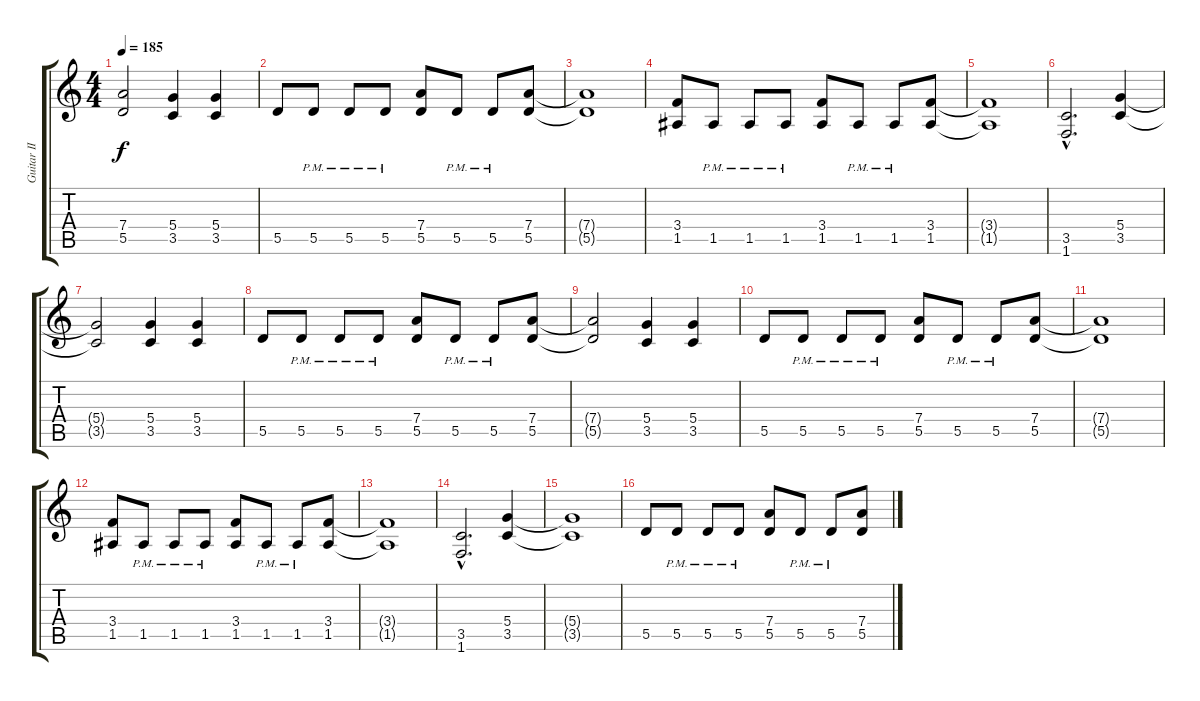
\track ("Guitar II" "Guitar II") {instrument distortionguitar}
\staff {score tabs}
\tuning (E4 B3 G3 D3 A2 E2) {hide}
\ts (4 4)
\tempo 185
\clef g2
\ks c
(7.4{t} 5.5{t}).2{dy f} (5.4 3.5).4 (5.4 3.5).4 |
5.5.8 5.5{pm}.8 5.5{pm}.8 5.5{pm}.8 (7.4 5.5).8 5.5{pm}.8 5.5{pm}.8 (7.4 5.5).8 |
(7.4{t} 5.5{t}).1 |
(3.4 1.5).8 1.5{pm}.8 1.5{pm}.8 1.5{pm}.8 (3.4 1.5).8 1.5{pm}.8 1.5{pm}.8 (3.4 1.5).8 |
(3.4{t} 1.5{t}).1 |
(3.5{hac} 1.6{hac}).2{d} (5.4 3.5).4 |
(5.4{t} 3.5{t}).2 (5.4 3.5).4 (5.4 3.5).4 |
5.5.8 5.5{pm}.8 5.5{pm}.8 5.5{pm}.8 (7.4 5.5).8 5.5{pm}.8 5.5{pm}.8 (7.4 5.5).8 |
(7.4{t} 5.5{t}).2 (5.4 3.5).4 (5.4 3.5).4 |
5.5.8 5.5{pm}.8 5.5{pm}.8 5.5{pm}.8 (7.4 5.5).8 5.5{pm}.8 5.5{pm}.8 (7.4 5.5).8 |
(7.4{t} 5.5{t}).1 |
(3.4 1.5).8 1.5{pm}.8 1.5{pm}.8 1.5{pm}.8 (3.4 1.5).8 1.5{pm}.8 1.5{pm}.8 (3.4 1.5).8 |
(3.4{t} 1.5{t}).1 |
(3.5{hac} 1.6{hac}).2{d} (5.4 3.5).4 |
(5.4{t} 3.5{t}).1 |
5.5.8 5.5{pm}.8 5.5{pm}.8 5.5{pm}.8 (7.4 5.5).8 5.5{pm}.8 5.5{pm}.8 (7.4 5.5).8
